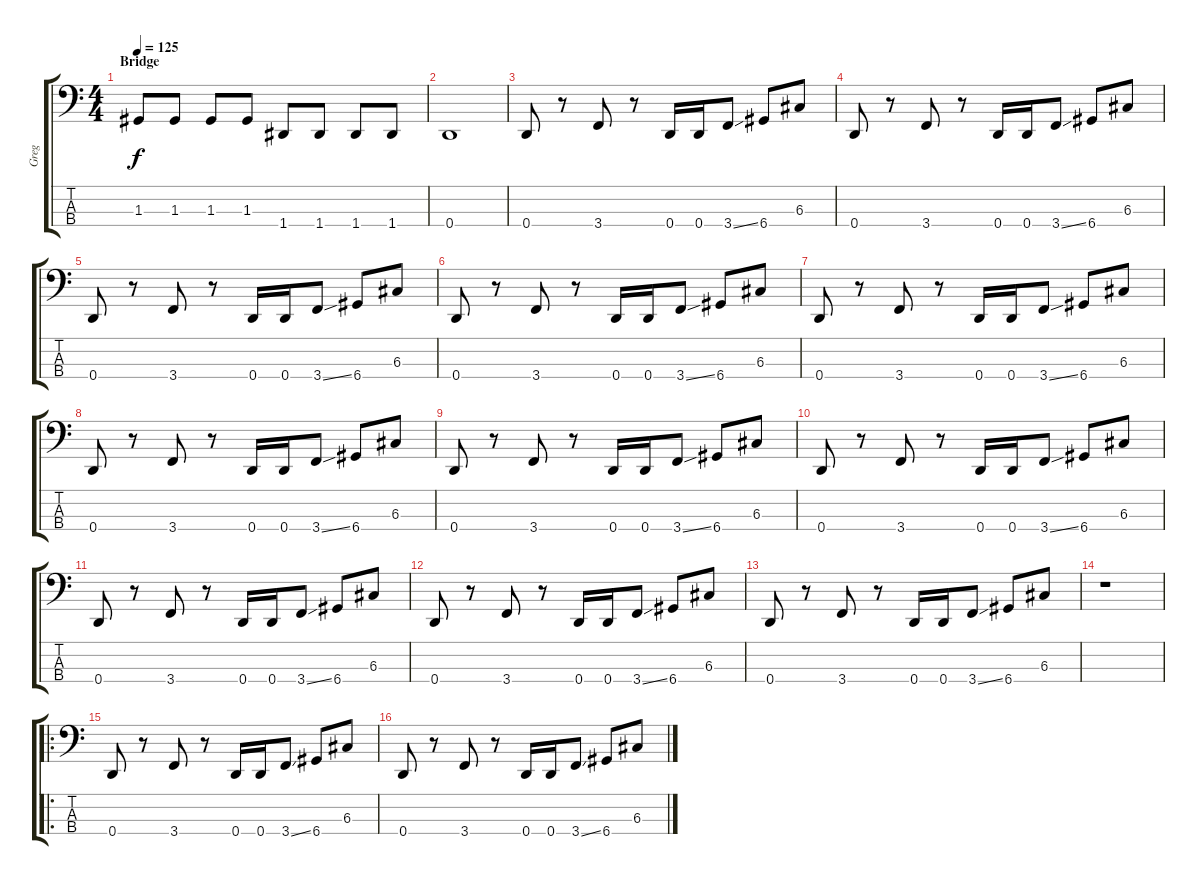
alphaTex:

\track ("Greg" "Greg") {instrument electricbasspick}
\staff {score tabs}
\tuning (F2 C2 G1 D1) {hide}
\ts (4 4)
\section ("" "Bridge")
\tempo 125
\clef f4
\ks c
1.3.8{dy f} 1.3.8 1.3.8 1.3.8 1.4.8 1.4.8 1.4.8 1.4.8 |
0.4.1 |
0.4.8 r.8 3.4.8 r.8 0.4.16 0.4.16 3.4{ss}.8 6.4.8 6.3.8 |
0.4.8 r.8 3.4.8 r.8 0.4.16 0.4.16 3.4{ss}.8 6.4.8 6.3.8 |
0.4.8 r.8 3.4.8 r.8 0.4.16 0.4.16 3.4{ss}.8 6.4.8 6.3.8 |
0.4.8 r.8 3.4.8 r.8 0.4.16 0.4.16 3.4{ss}.8 6.4.8 6.3.8 |
0.4.8 r.8 3.4.8 r.8 0.4.16 0.4.16 3.4{ss}.8 6.4.8 6.3.8 |
0.4.8 r.8 3.4.8 r.8 0.4.16 0.4.16 3.4{ss}.8 6.4.8 6.3.8 |
0.4.8 r.8 3.4.8 r.8 0.4.16 0.4.16 3.4{ss}.8 6.4.8 6.3.8 |
0.4.8 r.8 3.4.8 r.8 0.4.16 0.4.16 3.4{ss}.8 6.4.8 6.3.8 |
0.4.8 r.8 3.4.8 r.8 0.4.16 0.4.16 3.4{ss}.8 6.4.8 6.3.8 |
0.4.8 r.8 3.4.8 r.8 0.4.16 0.4.16 3.4{ss}.8 6.4.8 6.3.8 |
0.4.8 r.8 3.4.8 r.8 0.4.16 0.4.16 3.4{ss}.8 6.4.8 6.3.8 |
r.1 |
\ro
0.4.8 r.8 3.4.8 r.8 0.4.16 0.4.16 3.4{ss}.8 6.4.8 6.3.8 |
0.4.8 r.8 3.4.8 r.8 0.4.16 0.4.16 3.4{ss}.8 6.4.8 6.3.8
